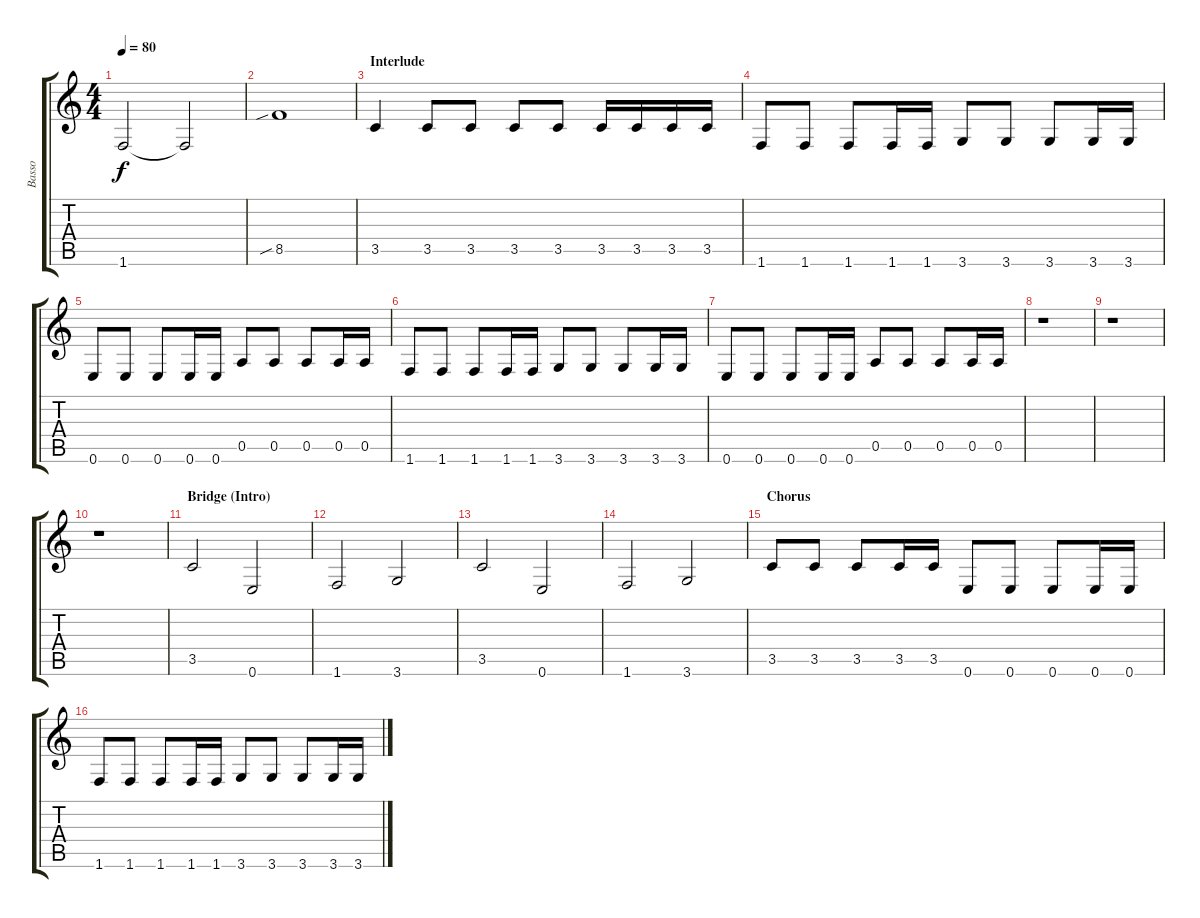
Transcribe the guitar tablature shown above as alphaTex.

\track ("Basso" "Basso") {instrument acousticbass}
\staff {score tabs}
\tuning (E4 B3 G3 D3 A2 E2) {hide}
\ts (4 4)
\tempo 80
\clef g2
\ks c
1.6.2{dy f} 1.6{t}.2 |
8.5{sib}.1{volume 14} |
\section ("" "Interlude")
3.5.4{volume 10} 3.5.8 3.5.8 3.5.8 3.5.8 3.5.16 3.5.16 3.5.16 3.5.16 |
1.6.8 1.6.8 1.6.8 1.6.16 1.6.16 3.6.8 3.6.8 3.6.8 3.6.16 3.6.16 |
0.6.8 0.6.8 0.6.8 0.6.16 0.6.16 0.5.8 0.5.8 0.5.8 0.5.16 0.5.16 |
1.6.8 1.6.8 1.6.8 1.6.16 1.6.16 3.6.8 3.6.8 3.6.8 3.6.16 3.6.16 |
0.6.8 0.6.8 0.6.8 0.6.16 0.6.16 0.5.8 0.5.8 0.5.8 0.5.16 0.5.16 |
r.1 |
r.1 |
r.1 |
\section ("" "Bridge (Intro)")
3.5.2 0.6.2 |
1.6.2 3.6.2 |
3.5.2 0.6.2 |
1.6.2 3.6.2 |
\section ("" "Chorus")
3.5.8 3.5.8 3.5.8 3.5.16 3.5.16 0.6.8 0.6.8 0.6.8 0.6.16 0.6.16 |
1.6.8 1.6.8 1.6.8 1.6.16 1.6.16 3.6.8 3.6.8 3.6.8 3.6.16 3.6.16
